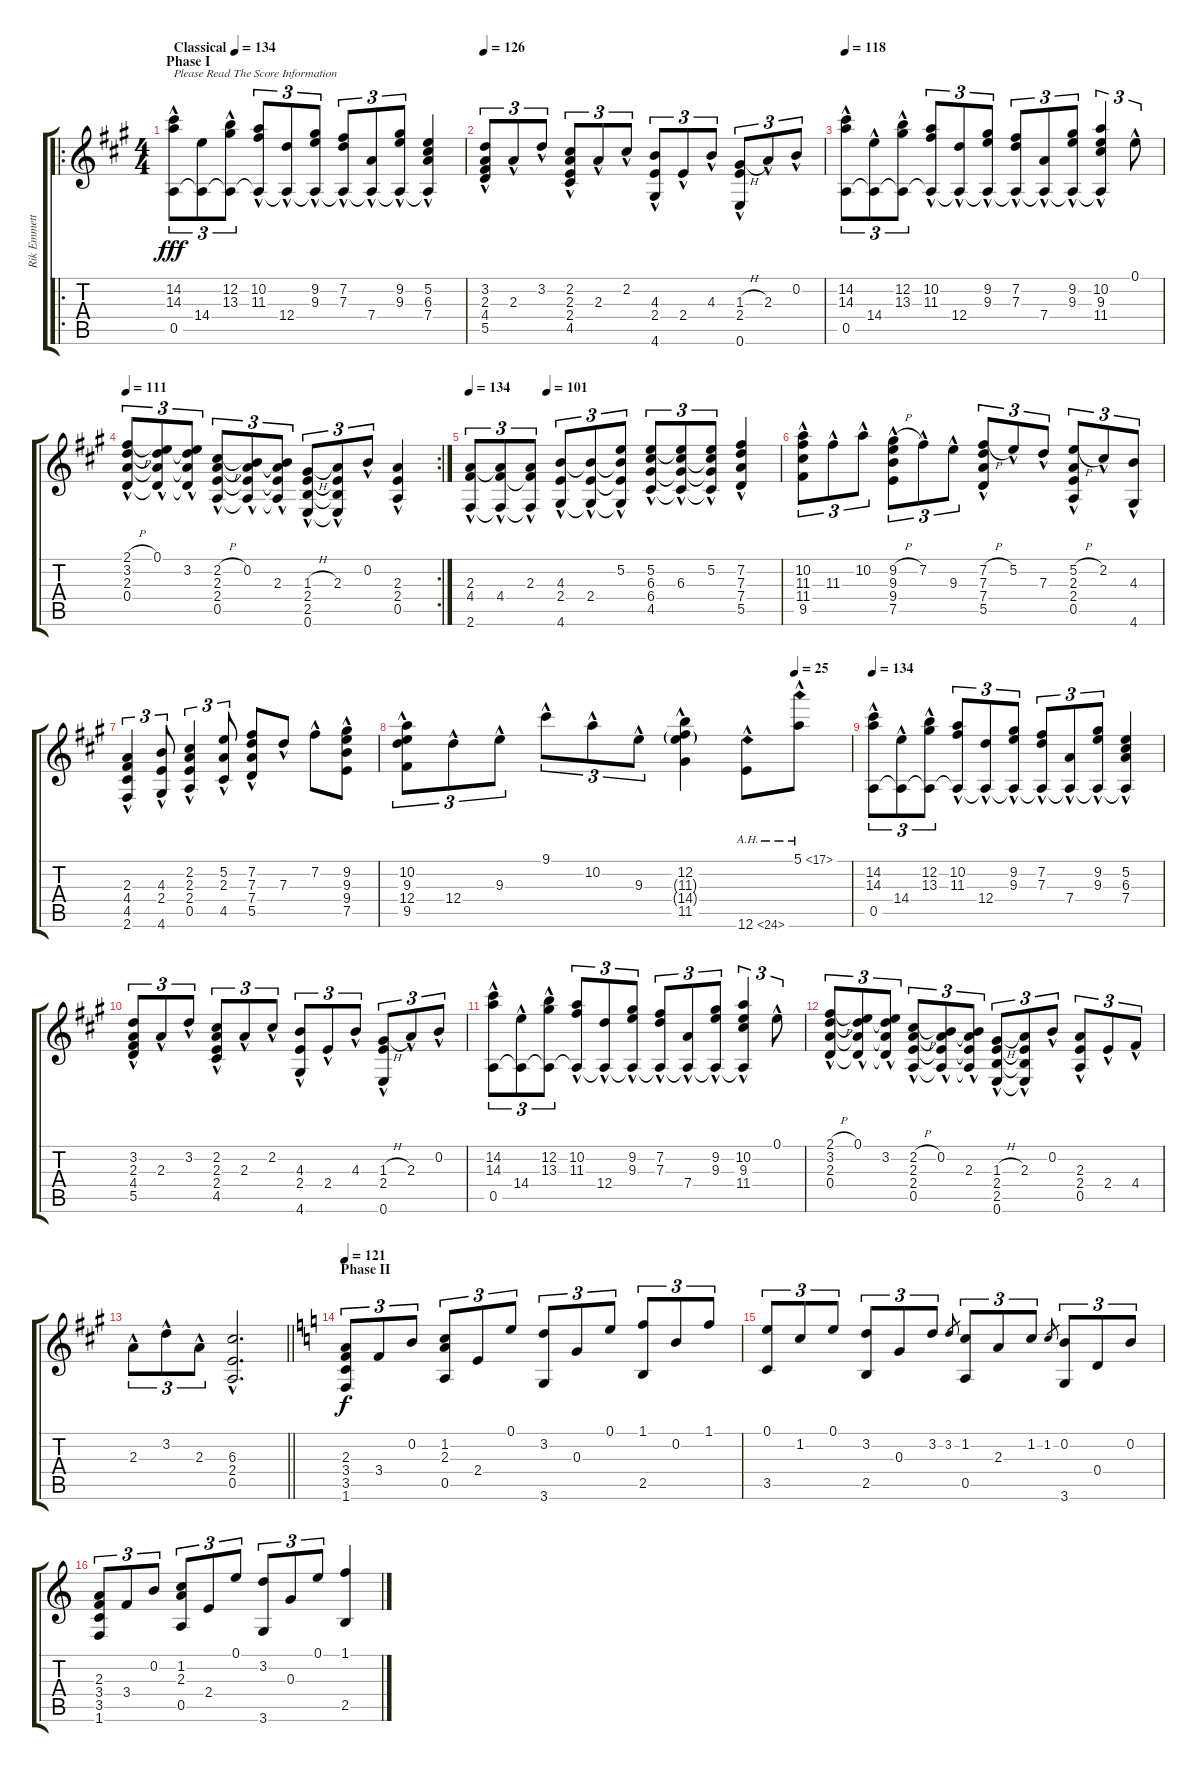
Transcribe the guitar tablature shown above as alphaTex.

\track ("Rik Emmett" "Rik Emmett") {instrument acousticguitarnylon}
\staff {score tabs}
\tuning (E4 B3 G3 D3 A2 E2) {hide}
\ro
\ts (4 4)
\section ("" "Phase I")
\tempo (134 "Classical")
\clef g2
\ks a
(14.2{hac} 14.3{hac} 0.5{hac}).8{tu (3 2) txt "Please Read The Score Information" dy fff instrument acousticguitarnylon} (14.4 0.5{t}).8{tu (3 2)} (12.2{hac} 13.3{hac} 0.5{t}).8{tu (3 2)} (10.2{hac} 11.3{hac} 0.5{t}).8{tu (3 2)} (12.4{hac} 0.5{t}).8{tu (3 2)} (9.2{hac} 9.3{hac} 0.5{t}).8{tu (3 2)} (7.2{hac} 7.3{hac} 0.5{t}).8{tu (3 2)} (7.4{hac} 0.5{t}).8{tu (3 2)} (9.2{hac} 9.3{hac} 0.5{t}).8{tu (3 2)} (5.2{hac} 6.3{hac} 7.4{hac} 0.5{t}).4 |
\tempo 126
(3.2{hac} 2.3{hac} 4.4{hac} 5.5{hac}).8{tu (3 2)} 2.3{hac}.8{tu (3 2)} 3.2{hac}.8{tu (3 2)} (2.2{hac} 2.3{hac} 2.4{hac} 4.5{hac}).8{tu (3 2)} 2.3{hac}.8{tu (3 2)} 2.2{hac}.8{tu (3 2)} (4.3{hac} 2.4{hac} 4.6{hac}).8{tu (3 2)} 2.4{hac}.8{tu (3 2)} 4.3{hac}.8{tu (3 2)} (1.3{h hac} 2.4{hac} 0.6{hac}).8{tu (3 2)} 2.3{hac}.8{tu (3 2)} 0.2{hac}.8{tu (3 2)} |
\tempo 118
(14.2{hac} 14.3{hac} 0.5{hac}).8{tu (3 2)} (14.4{hac} 0.5{t}).8{tu (3 2)} (12.2{hac} 13.3{hac} 0.5{t}).8{tu (3 2)} (10.2{hac} 11.3{hac} 0.5{t}).8{tu (3 2)} (12.4{hac} 0.5{t}).8{tu (3 2)} (9.2{hac} 9.3{hac} 0.5{t}).8{tu (3 2)} (7.2{hac} 7.3{hac} 0.5{t}).8{tu (3 2)} (7.4{hac} 0.5{t}).8{tu (3 2)} (9.2{hac} 9.3{hac} 0.5{t}).8{tu (3 2)} (10.2{hac} 9.3{hac} 11.4{hac} 0.5{t}).4{tu (3 2)} 0.1{hac}.8{tu (3 2)} |
\rc 2
\tempo 111
(2.1{h hac} 3.2{hac} 2.3{hac} 0.4{hac}).8{tu (3 2)} (0.1{hac} 3.2{t} 2.3{t} 0.4{t}).8{tu (3 2)} (0.1{t} 3.2{hac} 2.3{t} 0.4{t}).8{tu (3 2)} (2.2{h hac} 2.3{hac} 2.4{hac} 0.5{hac}).8{tu (3 2)} (0.2{hac} 2.3{t} 2.4{t} 0.5{t}).8{tu (3 2)} (0.2{t} 2.3{hac} 2.4{t} 0.5{t}).8{tu (3 2)} (1.3{h hac} 2.4{hac} 2.5{hac} 0.6{hac}).8{tu (3 2)} (2.3{hac} 2.4{t} 2.5{t} 0.6{t}).8{tu (3 2)} 0.2{hac}.8{tu (3 2)} (2.3{hac} 2.4{hac} 0.5{hac}).4 |
\tempo 134
\tempo (101 0.25)
(2.3{hac} 4.4 2.6).8{tu (3 2) beam Up} (2.3{t} 4.4{hac} 2.6{t}).8{tu (3 2) beam Up beam merge} (2.3{hac} 4.4{t} 2.6{t}).8{tu (3 2) beam Up} (4.3{hac} 2.4 4.6).8{tu (3 2) beam Up beam merge} (4.3{t} 2.4{hac} 4.6{t}).8{tu (3 2) beam Up} (5.2{hac} 4.3{t} 2.4{t} 4.6{t}).8{tu (3 2) beam Up} (5.2{hac} 6.3 6.4 4.5).8{tu (3 2) beam Up} (5.2{t} 6.3{hac} 6.4{t} 4.5{t}).8{tu (3 2) beam Up} (5.2{hac} 6.3{t} 6.4{t} 4.5{t}).8{tu (3 2)} (7.2{hac} 7.3{hac} 7.4{hac} 5.5{hac}).4 |
(10.2{hac} 11.3{hac} 11.4{hac} 9.5{hac}).8{tu (3 2)} 11.3{hac}.8{tu (3 2)} 10.2{hac}.8{tu (3 2)} (9.2{h hac} 9.3{hac} 9.4{hac} 7.5{hac}).8{tu (3 2)} 7.2{hac}.8{tu (3 2)} 9.3{hac}.8{tu (3 2)} (7.2{h hac} 7.3{hac} 7.4{hac} 5.5{hac}).8{tu (3 2)} 5.2{hac}.8{tu (3 2)} 7.3{hac}.8{tu (3 2)} (5.2{h hac} 2.3{hac} 2.4{hac} 0.5{hac}).8{tu (3 2)} 2.2{hac}.8{tu (3 2)} (4.3{hac} 4.6{hac}).8{tu (3 2)} |
(2.3{hac} 4.4{hac} 4.5{hac} 2.6{hac}).4{tu (3 2)} (4.3{hac} 2.4{hac} 4.6{hac}).8{tu (3 2)} (2.2{hac} 2.3{hac} 2.4{hac} 0.5{hac}).4{tu (3 2)} (5.2{hac} 2.3{hac} 4.5{hac}).8{tu (3 2)} (7.2{hac} 7.3{hac} 7.4{hac} 5.5{hac}).8 7.3{hac}.8 7.2{hac}.8 (9.2{hac} 9.3{hac} 9.4{hac} 7.5{hac}).8 |
\tempo (25 0.875)
(10.2{hac} 9.3{hac} 12.4{hac} 9.5{hac}).8{tu (3 2)} 12.4{hac}.8{tu (3 2)} 9.3{hac}.8{tu (3 2)} 9.1{hac}.8{tu (3 2)} 10.2{hac}.8{tu (3 2)} 9.3{hac}.8{tu (3 2)} (12.2{hac} 11.3{g} 14.4{g} 11.5{hac}).4 12.6{ah 12 hac}.8 5.1{ah 12 hac}.8 |
\tempo 134
(14.2{hac} 14.3{hac} 0.5{hac}).8{tu (3 2)} (14.4{hac} 0.5{t}).8{tu (3 2)} (12.2{hac} 13.3{hac} 0.5{t}).8{tu (3 2)} (10.2{hac} 11.3{hac} 0.5{t}).8{tu (3 2)} (12.4{hac} 0.5{t}).8{tu (3 2)} (9.2{hac} 9.3{hac} 0.5{t}).8{tu (3 2)} (7.2{hac} 7.3{hac} 0.5{t}).8{tu (3 2)} (7.4{hac} 0.5{t}).8{tu (3 2)} (9.2{hac} 9.3{hac} 0.5{t}).8{tu (3 2)} (5.2{hac} 6.3{hac} 7.4{hac} 0.5{t}).4 |
(3.2{hac} 2.3{hac} 4.4{hac} 5.5{hac}).8{tu (3 2)} 2.3{hac}.8{tu (3 2)} 3.2{hac}.8{tu (3 2)} (2.2{hac} 2.3{hac} 2.4{hac} 4.5{hac}).8{tu (3 2)} 2.3{hac}.8{tu (3 2)} 2.2{hac}.8{tu (3 2)} (4.3{hac} 2.4{hac} 4.6{hac}).8{tu (3 2)} 2.4{hac}.8{tu (3 2)} 4.3{hac}.8{tu (3 2)} (1.3{h hac} 2.4{hac} 0.6{hac}).8{tu (3 2)} 2.3{hac}.8{tu (3 2)} 0.2{hac}.8{tu (3 2)} |
(14.2{hac} 14.3{hac} 0.5{hac}).8{tu (3 2)} (14.4{hac} 0.5{t}).8{tu (3 2)} (12.2{hac} 13.3{hac} 0.5{t}).8{tu (3 2)} (10.2{hac} 11.3{hac} 0.5{t}).8{tu (3 2)} (12.4{hac} 0.5{t}).8{tu (3 2)} (9.2{hac} 9.3{hac} 0.5{t}).8{tu (3 2)} (7.2{hac} 7.3{hac} 0.5{t}).8{tu (3 2)} (7.4{hac} 0.5{t}).8{tu (3 2)} (9.2{hac} 9.3{hac} 0.5{t}).8{tu (3 2)} (10.2{hac} 9.3{hac} 11.4{hac} 0.5{t}).4{tu (3 2)} 0.1{hac}.8{tu (3 2)} |
(2.1{h hac} 3.2{hac} 2.3{hac} 0.4{hac}).8{tu (3 2)} (0.1{hac} 3.2{t} 2.3{t} 0.4{t}).8{tu (3 2)} (0.1{t} 3.2{hac} 2.3{t} 0.4{t}).8{tu (3 2)} (2.2{h hac} 2.3{hac} 2.4{hac} 0.5{hac}).8{tu (3 2)} (0.2{hac} 2.3{t} 2.4{t} 0.5{t}).8{tu (3 2)} (0.2{t} 2.3{hac} 2.4{t} 0.5{t}).8{tu (3 2)} (1.3{h hac} 2.4{hac} 2.5{hac} 0.6{hac}).8{tu (3 2)} (2.3{hac} 2.4{t} 2.5{t} 0.6{t}).8{tu (3 2)} 0.2{hac}.8{tu (3 2)} (2.3{hac} 2.4{hac} 0.5{hac}).8{tu (3 2)} 2.4{hac}.8{tu (3 2)} 4.4{hac}.8{tu (3 2)} |
\barLineRight lightlight
2.3{hac}.8{tu (3 2)} 3.2{hac}.8{tu (3 2)} 2.3{hac}.8{tu (3 2)} (6.3{hac} 2.4{hac} 0.5{hac}).2{d} |
\section ("" "Phase II")
\tempo 121
\ks c
(2.3 3.4 3.5 1.6).8{tu (3 2) dy f} 3.4.8{tu (3 2)} 0.2.8{tu (3 2)} (1.2 2.3 0.5).8{tu (3 2)} 2.4.8{tu (3 2)} 0.1.8{tu (3 2)} (3.2 3.6).8{tu (3 2)} 0.3.8{tu (3 2)} 0.1.8{tu (3 2)} (1.1 2.5).8{tu (3 2)} 0.2.8{tu (3 2)} 1.1.8{tu (3 2)} |
(0.1 3.5).8{tu (3 2)} 1.2.8{tu (3 2)} 0.1.8{tu (3 2)} (3.2 2.5).8{tu (3 2)} 0.3.8{tu (3 2)} 3.2.8{tu (3 2)} 3.2.8{gr} (1.2 0.5).8{tu (3 2)} 2.3.8{tu (3 2)} 1.2.8{tu (3 2)} 1.2.8{gr} (0.2 3.6).8{tu (3 2)} 0.4.8{tu (3 2)} 0.2.8{tu (3 2)} |
(2.3 3.4 3.5 1.6).8{tu (3 2)} 3.4.8{tu (3 2)} 0.2.8{tu (3 2)} (1.2 2.3 0.5).8{tu (3 2)} 2.4.8{tu (3 2)} 0.1.8{tu (3 2)} (3.2 3.6).8{tu (3 2)} 0.3.8{tu (3 2)} 0.1.8{tu (3 2)} (1.1 2.5).4
